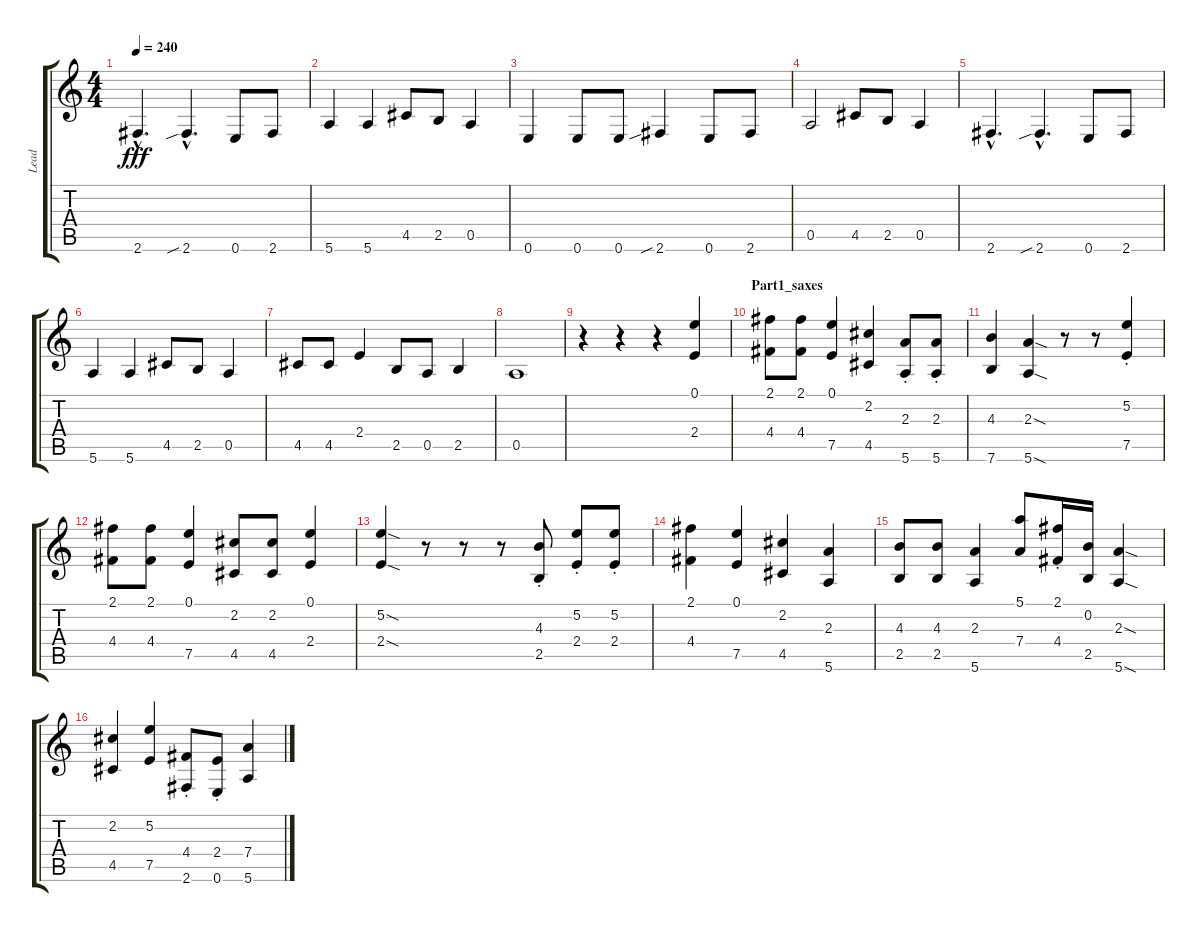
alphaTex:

\track ("Lead" "Lead") {instrument electricguitarclean}
\staff {score tabs}
\tuning (E4 B3 G3 D3 A2 E2) {hide}
\ts (4 4)
\tempo 240
\clef g2
\ks c
2.6{hac}.4{d dy fff} 2.6{sib hac}.4{d} 0.6.8 2.6.8 |
5.6.4 5.6.4 4.5.8 2.5.8 0.5.4 |
0.6.4 0.6.8 0.6.8 2.6{sib}.4 0.6.8 2.6.8 |
0.5.2 4.5.8 2.5.8 0.5.4 |
2.6{hac}.4{d} 2.6{sib hac}.4{d} 0.6.8 2.6.8 |
5.6.4 5.6.4 4.5.8 2.5.8 0.5.4 |
4.5.8 4.5.8 2.4.4 2.5.8 0.5.8 2.5.4 |
0.5.1 |
r.4 r.4 r.4 (0.1 2.4).4{volume 16 instrument baritonesax} |
\section ("" "Part1_saxes")
(2.1 4.4).8 (2.1 4.4).8 (0.1 7.5).4 (2.2 4.5).4 (2.3{st} 5.6{st}).8 (2.3{st} 5.6{st}).8 |
(4.3 7.6).4 (2.3{sod} 5.6{sod}).4 r.8 r.8 (5.2 7.5{st}).4 |
(2.1 4.4).8 (2.1 4.4).8 (0.1 7.5).4 (2.2 4.5).8 (2.2 4.5).8 (0.1 2.4).4 |
(5.2{sod} 2.4{sod}).4 r.8 r.8 r.8 (4.3 2.5{st}).8 (5.2 2.4{st}).8 (5.2 2.4{st}).8 |
(2.1 4.4).4 (0.1 7.5).4 (2.2 4.5).4 (2.3 5.6).4 |
(4.3 2.5).8 (4.3 2.5).8 (2.3 5.6).4 (5.1 7.4).8 (2.1{st} 4.4{st}).16 (0.2 2.5).16 (2.3{sod} 5.6{sod}).4 |
(2.2 4.5).4 (5.2 7.5).4 (4.4{st} 2.6).8 (2.4{st} 0.6{st}).8 (7.4 5.6).4
